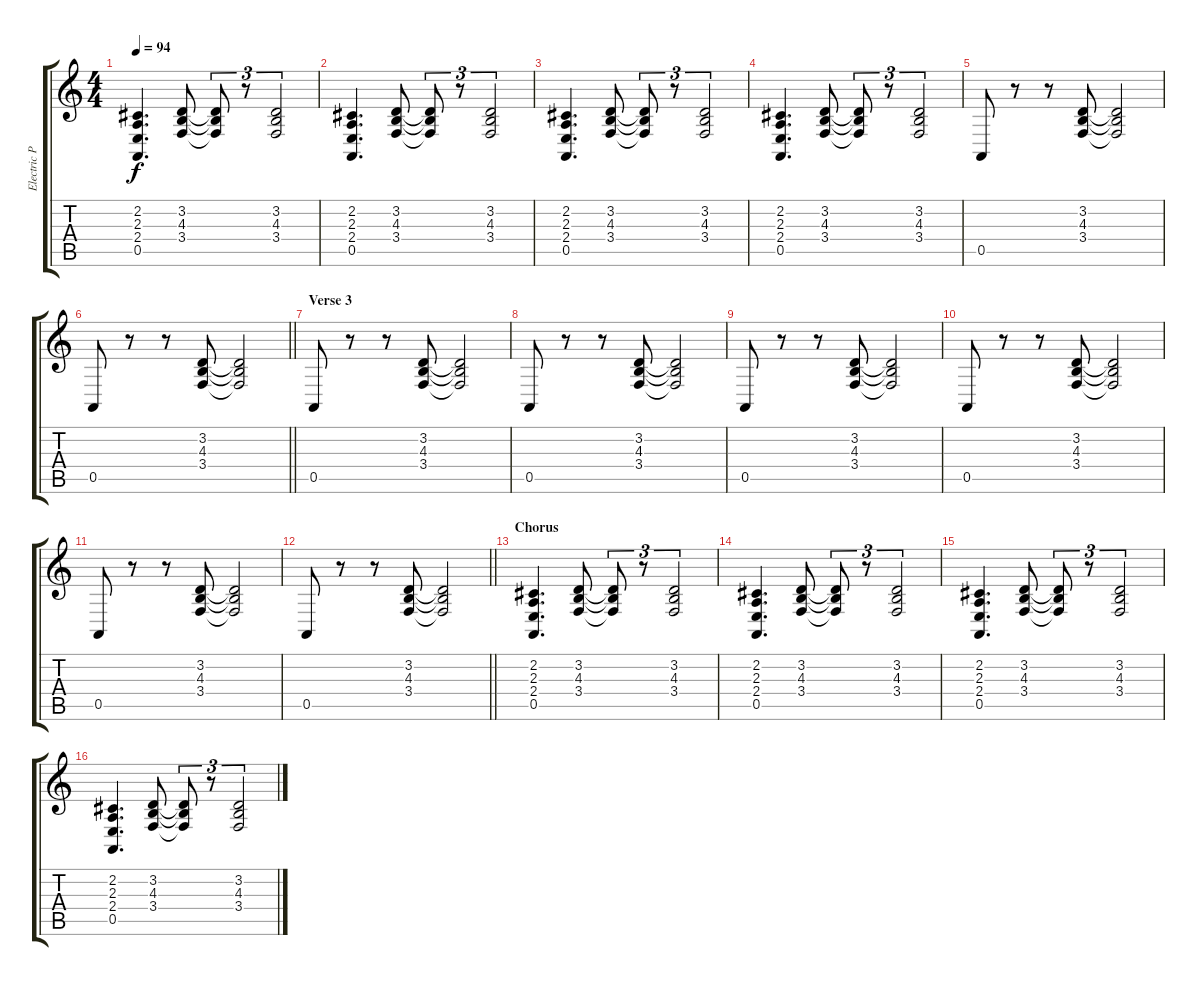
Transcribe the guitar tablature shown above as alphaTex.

\track ("Electric Piano" "Electric P") {instrument electricpiano1}
\staff {score tabs}
\tuning (E4 B3 G3 D3 A2 E2) {hide}
\ts (4 4)
\tempo 94
\clef g2
\ks c
(2.2 2.3 2.4 0.5).4{d dy f} (3.2 4.3 3.4).8 (3.2{t} 4.3{t} 3.4{t}).8{tu (3 2)} r.8{tu (3 2)} (3.2 4.3 3.4).2{tu (3 2)} |
(2.2 2.3 2.4 0.5).4{d} (3.2 4.3 3.4).8 (3.2{t} 4.3{t} 3.4{t}).8{tu (3 2)} r.8{tu (3 2)} (3.2 4.3 3.4).2{tu (3 2)} |
(2.2 2.3 2.4 0.5).4{d} (3.2 4.3 3.4).8 (3.2{t} 4.3{t} 3.4{t}).8{tu (3 2)} r.8{tu (3 2)} (3.2 4.3 3.4).2{tu (3 2)} |
(2.2 2.3 2.4 0.5).4{d} (3.2 4.3 3.4).8 (3.2{t} 4.3{t} 3.4{t}).8{tu (3 2)} r.8{tu (3 2)} (3.2 4.3 3.4).2{tu (3 2)} |
0.5.8 r.8 r.8 (3.2 4.3 3.4).8 (3.2{t} 4.3{t} 3.4{t}).2 |
\barLineRight lightlight
0.5.8 r.8 r.8 (3.2 4.3 3.4).8 (3.2{t} 4.3{t} 3.4{t}).2 |
\section ("" "Verse 3")
0.5.8 r.8 r.8 (3.2 4.3 3.4).8 (3.2{t} 4.3{t} 3.4{t}).2 |
0.5.8 r.8 r.8 (3.2 4.3 3.4).8 (3.2{t} 4.3{t} 3.4{t}).2 |
0.5.8 r.8 r.8 (3.2 4.3 3.4).8 (3.2{t} 4.3{t} 3.4{t}).2 |
0.5.8 r.8 r.8 (3.2 4.3 3.4).8 (3.2{t} 4.3{t} 3.4{t}).2 |
0.5.8 r.8 r.8 (3.2 4.3 3.4).8 (3.2{t} 4.3{t} 3.4{t}).2 |
\barLineRight lightlight
0.5.8 r.8 r.8 (3.2 4.3 3.4).8 (3.2{t} 4.3{t} 3.4{t}).2 |
\section ("" "Chorus")
(2.2 2.3 2.4 0.5).4{d} (3.2 4.3 3.4).8 (3.2{t} 4.3{t} 3.4{t}).8{tu (3 2)} r.8{tu (3 2)} (3.2 4.3 3.4).2{tu (3 2)} |
(2.2 2.3 2.4 0.5).4{d} (3.2 4.3 3.4).8 (3.2{t} 4.3{t} 3.4{t}).8{tu (3 2)} r.8{tu (3 2)} (3.2 4.3 3.4).2{tu (3 2)} |
(2.2 2.3 2.4 0.5).4{d} (3.2 4.3 3.4).8 (3.2{t} 4.3{t} 3.4{t}).8{tu (3 2)} r.8{tu (3 2)} (3.2 4.3 3.4).2{tu (3 2)} |
(2.2 2.3 2.4 0.5).4{d} (3.2 4.3 3.4).8 (3.2{t} 4.3{t} 3.4{t}).8{tu (3 2)} r.8{tu (3 2)} (3.2 4.3 3.4).2{tu (3 2)}
